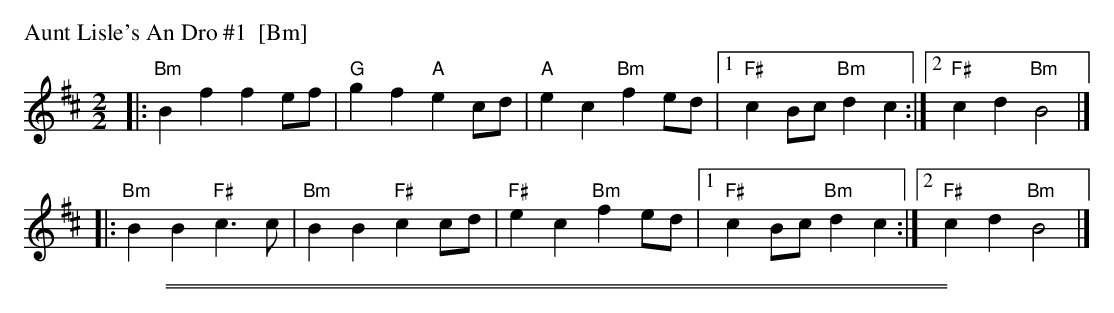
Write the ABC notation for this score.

X:1
P: Aunt Lisle's An Dro #1  [Bm]
M: 2/2
L: 1/8
K: Bm
|: "Bm"B2f2 f2ef | "G"g2f2 "A"e2cd | "A"e2c2 "Bm"f2ed |1 "F#"c2Bc "Bm"d2c2 :|2 "F#"c2d2 "Bm"B4 |]
|: "Bm"B2B2 "F#"c3c | "Bm"B2B2 "F#"c2cd | "F#"e2c2 "Bm"f2ed |1 "F#"c2Bc "Bm"d2c2 :|2 "F#"c2d2 "Bm"B4 |]
